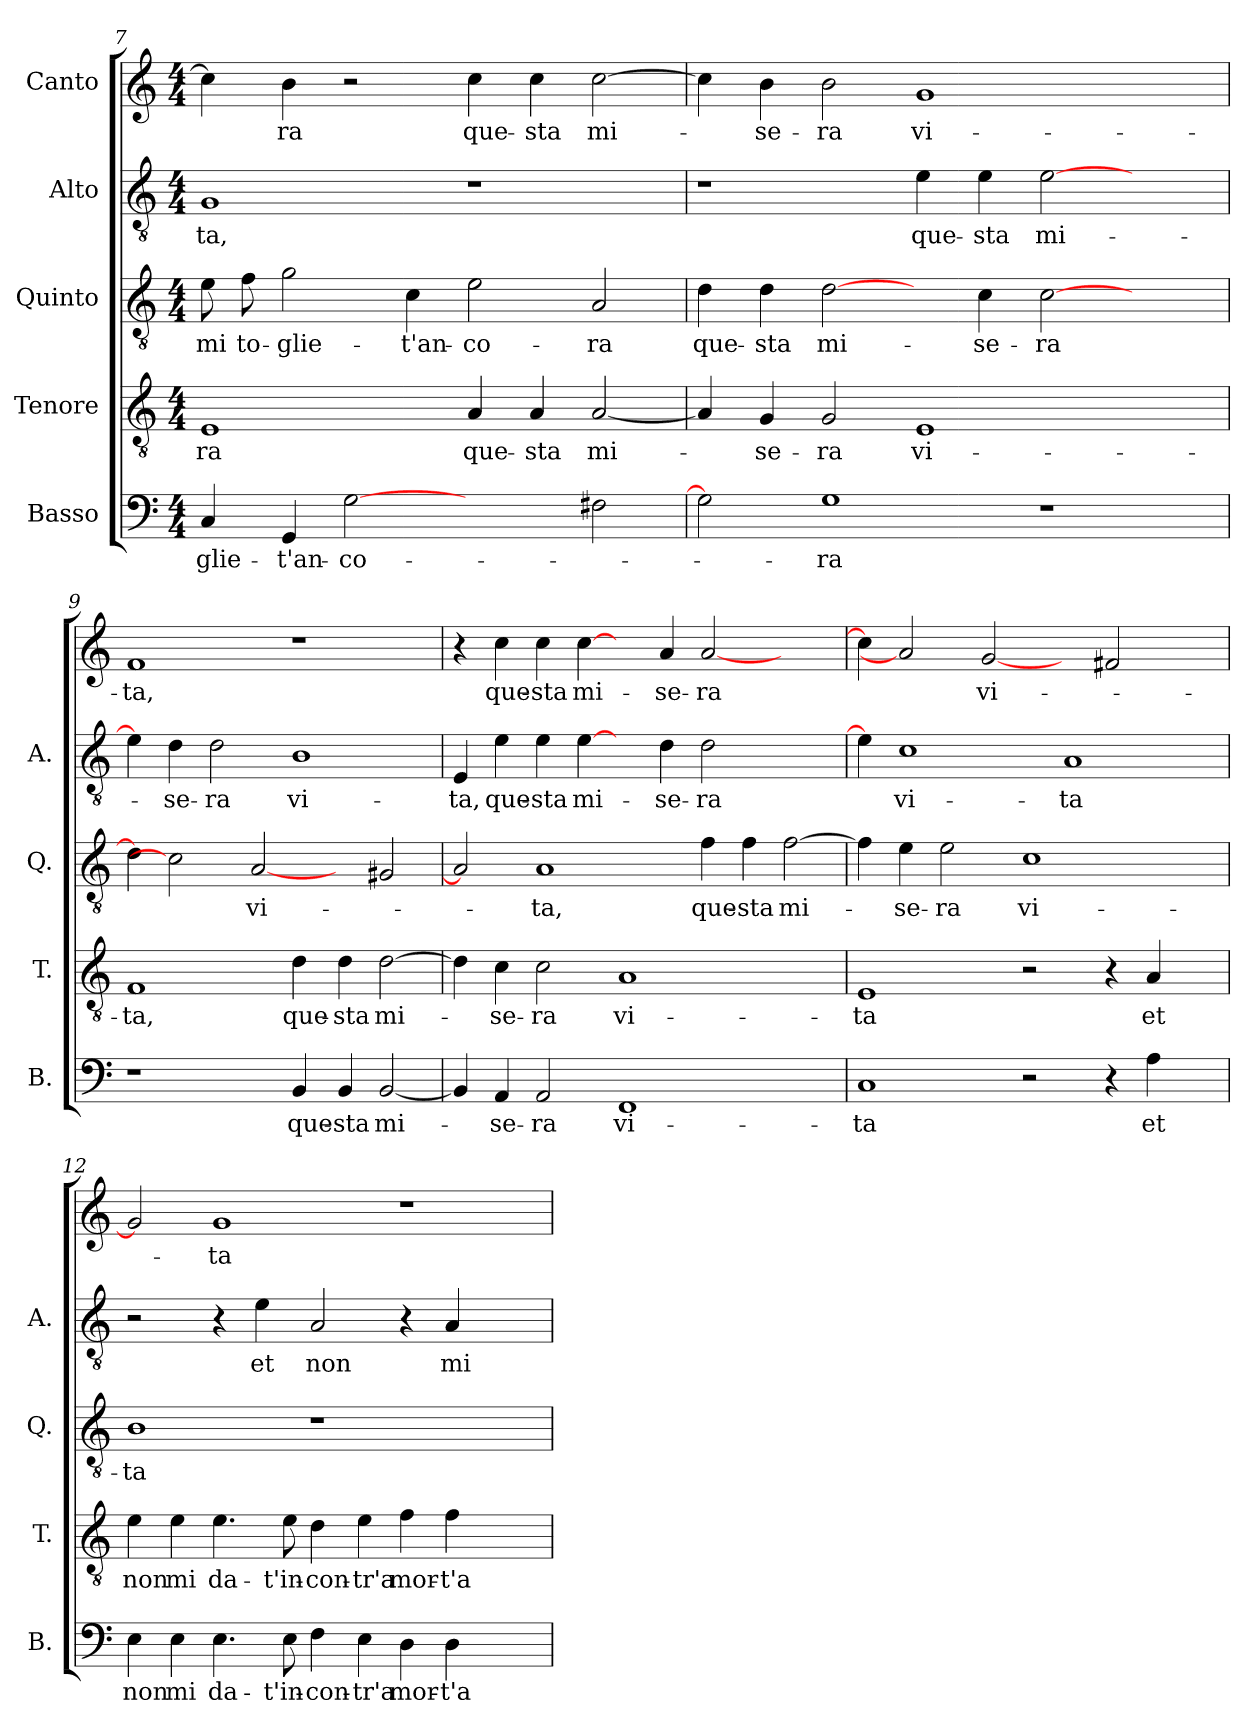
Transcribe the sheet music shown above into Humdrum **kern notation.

**kern	**text	**kern	**text	**kern	**text	**kern	**text	**kern	**text
*part5	*part5	*part4	*part4	*part3	*part3	*part2	*part2	*part1	*part1
*staff5	*staff5	*staff4	*staff4	*staff3	*staff3	*staff2	*staff2	*staff1	*staff1
*I"Basso	*	*I"Tenore	*	*I"Quinto	*	*I"Alto	*	*I"Canto	*
*I'B.	*	*I'T.	*	*I'Q.	*	*I'A.	*	*	*
*clefF4	*	*clefGv2	*	*clefGv2	*	*clefGv2	*	*clefG2	*
*k[]	*	*k[]	*	*k[]	*	*k[]	*	*k[]	*
*C:	*	*C:	*	*C:	*	*C:	*	*C:	*
*M4/4	*	*M4/4	*	*M4/4	*	*M4/4	*	*M4/4	*
=7	=7	=7	=7	=7	=7	=7	=7	=7	=7
4C/	-glie-	1E/	-ra	8e\	mi	1G/	-ta,	4cc\]	.
.	.	.	.	8f\	to-	.	.	.	.
4GG/	-t'an-	.	.	2g\	-glie-	.	.	4b\	-ra
[2G\	-co-	.	.	.	.	.	.	2r	.
.	.	.	.	4c\	-t'an-	.	.	.	.
2ryy	.	4A/	que-	2e\	-co-	1r	.	4cc\	que-
.	.	4A/	-sta	.	.	.	.	4cc\	-sta
2F#X\	.	[2A/	mi-	2A/	-ra	.	.	[2cc\	mi-
=8	=8	=8	=8	=8	=8	=8	=8	=8	=8
2G\]	.	4A/]	.	4d\	que-	1r	.	4cc\]	.
.	.	4G/	-se-	4d\	-sta	.	.	4b\	-se-
1G\	-ra	2G/	-ra	[2d\	mi-	.	.	2b\	-ra
.	.	1E/	vi-	4ryy	.	4e\	que-	1g/	vi-
.	.	.	.	4c\	-se-	4e\	-sta	.	.
1r	.	.	.	[2c\	-ra	[2e\	mi-	.	.
.	.	2ryy	.	2ryy	.	2ryy	.	2ryy	.
=9	=9	=9	=9	=9	=9	=9	=9	=9	=9
1r	.	1F/	-ta,	4d\]	.	4e\]	.	1f/	-ta,
.	.	.	.	2c\]	.	4d\	-se-	.	.
.	.	.	.	.	.	2d\	-ra	.	.
.	.	.	.	[2A/	vi-	.	.	.	.
4BB/	que-	4d\	que-	.	.	1B\	vi-	1r	.
4BB/	-sta	4d\	-sta	4ryy	.	.	.	.	.
[2BB/	mi-	[2d\	mi-	2G#X/	.	.	.	.	.
=10	=10	=10	=10	=10	=10	=10	=10	=10	=10
4BB/]	.	4d\]	.	2A/]	.	4E/	-ta,	4r	.
4AA/	-se-	4c\	-se-	.	.	4e\	que-	4cc\	que-
2AA/	-ra	2c\	-ra	1A/	-ta,	4e\	-sta	4cc\	-sta
.	.	.	.	.	.	[4e\	mi-	[4cc\	mi-
1FF/	vi-	1A/	vi-	.	.	4ryy	.	4ryy	.
.	.	.	.	.	.	4d\	-se-	4a/	-se-
.	.	.	.	4f\	que-	2d\	-ra	[2a/	-ra
.	.	.	.	4f\	-sta	.	.	.	.
2ryy	.	2ryy	.	[2f\	mi-	2ryy	.	2ryy	.
=11	=11	=11	=11	=11	=11	=11	=11	=11	=11
1C/	-ta	1E/	-ta	4f\]	.	4e\]	.	4cc\]	.
.	.	.	.	4e\	-se-	1c\	vi-	2a/]	.
.	.	.	.	2e\	-ra	.	.	.	.
.	.	.	.	.	.	.	.	[2g/	vi-
2r	.	2r	.	1c\	vi-	.	.	.	.
.	.	.	.	.	.	1A/	-ta	4ryy	.
4r	.	4r	.	.	.	.	.	2f#X/	.
4A\	et	4A/	et	.	.	.	.	.	.
4ryy	.	4ryy	.	4ryy	.	.	.	4ryy	.
=12	=12	=12	=12	=12	=12	=12	=12	=12	=12
4E\	non	4e\	non	1B\	-ta	2r	.	2g/]	.
4E\	mi	4e\	mi	.	.	.	.	.	.
4.E\	da-	4.e\	da-	.	.	4r	.	1g/	-ta
.	.	.	.	.	.	4e\	et	.	.
8E\	-t'in-	8e\	-t'in-	.	.	.	.	.	.
4F\	-con-	4d\	-con-	1r	.	2A/	non	.	.
4E\	-tr'a	4e\	-tr'a	.	.	.	.	.	.
4D\	mor-	4f\	mor-	.	.	4r	.	1r	.
4D\	-t'a-	4f\	-t'a-	.	.	4A/	mi	.	.
2ryy	.	2ryy	.	2ryy	.	2ryy	.	.	.
=	=	=	=	=	=	=	=	=	=
*-	*-	*-	*-	*-	*-	*-	*-	*-	*-
